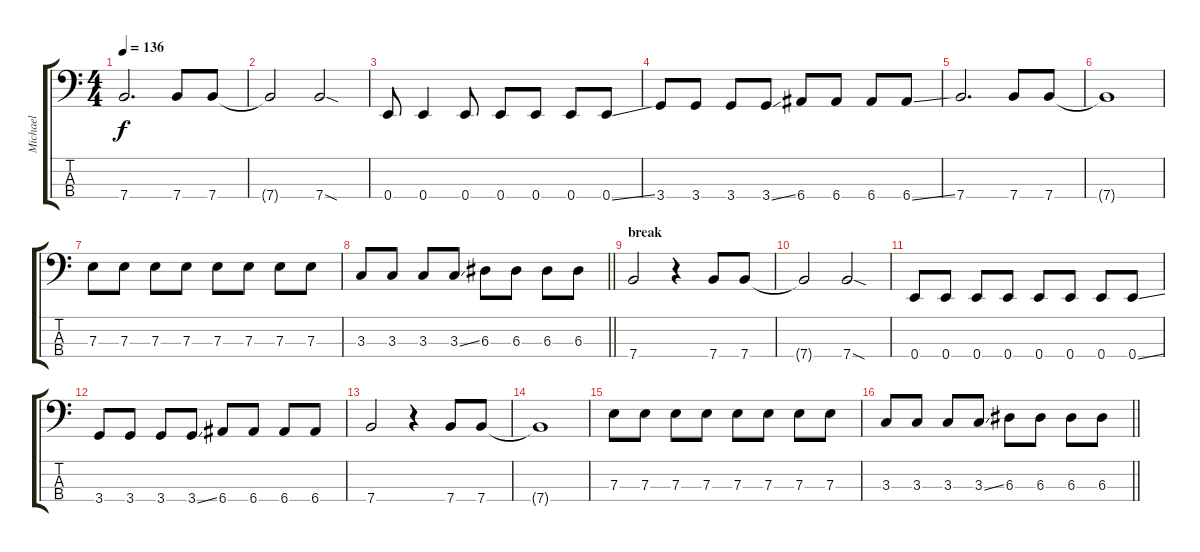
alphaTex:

\track ("Michael" "Michael") {instrument electricbassfinger}
\staff {score tabs}
\tuning (G2 D2 A1 E1) {hide}
\ts (4 4)
\tempo 136
\clef f4
\ks c
7.4.2{d dy f} 7.4.8 7.4.8 |
7.4{t}.2 7.4{sod}.2 |
0.4.8 0.4.4 0.4.8 0.4.8 0.4.8 0.4.8 0.4{ss}.8 |
3.4.8 3.4.8 3.4.8 3.4{ss}.8 6.4.8 6.4.8 6.4.8 6.4{ss}.8 |
7.4.2{d} 7.4.8 7.4.8 |
7.4{t}.1 |
7.3.8 7.3.8 7.3.8 7.3.8 7.3.8 7.3.8 7.3.8 7.3.8 |
\barLineRight lightlight
3.3.8 3.3.8 3.3.8 3.3{ss}.8 6.3.8 6.3.8 6.3.8 6.3.8 |
\section ("" "break")
7.4.2 r.4 7.4.8 7.4.8 |
7.4{t}.2 7.4{sod}.2 |
0.4.8 0.4.8 0.4.8 0.4.8 0.4.8 0.4.8 0.4.8 0.4{ss}.8 |
3.4.8 3.4.8 3.4.8 3.4{ss}.8 6.4.8 6.4.8 6.4.8 6.4.8 |
7.4.2 r.4 7.4.8 7.4.8 |
7.4{t}.1 |
7.3.8 7.3.8 7.3.8 7.3.8 7.3.8 7.3.8 7.3.8 7.3.8 |
\barLineRight lightlight
3.3.8 3.3.8 3.3.8 3.3{ss}.8 6.3.8 6.3.8 6.3.8 6.3.8
